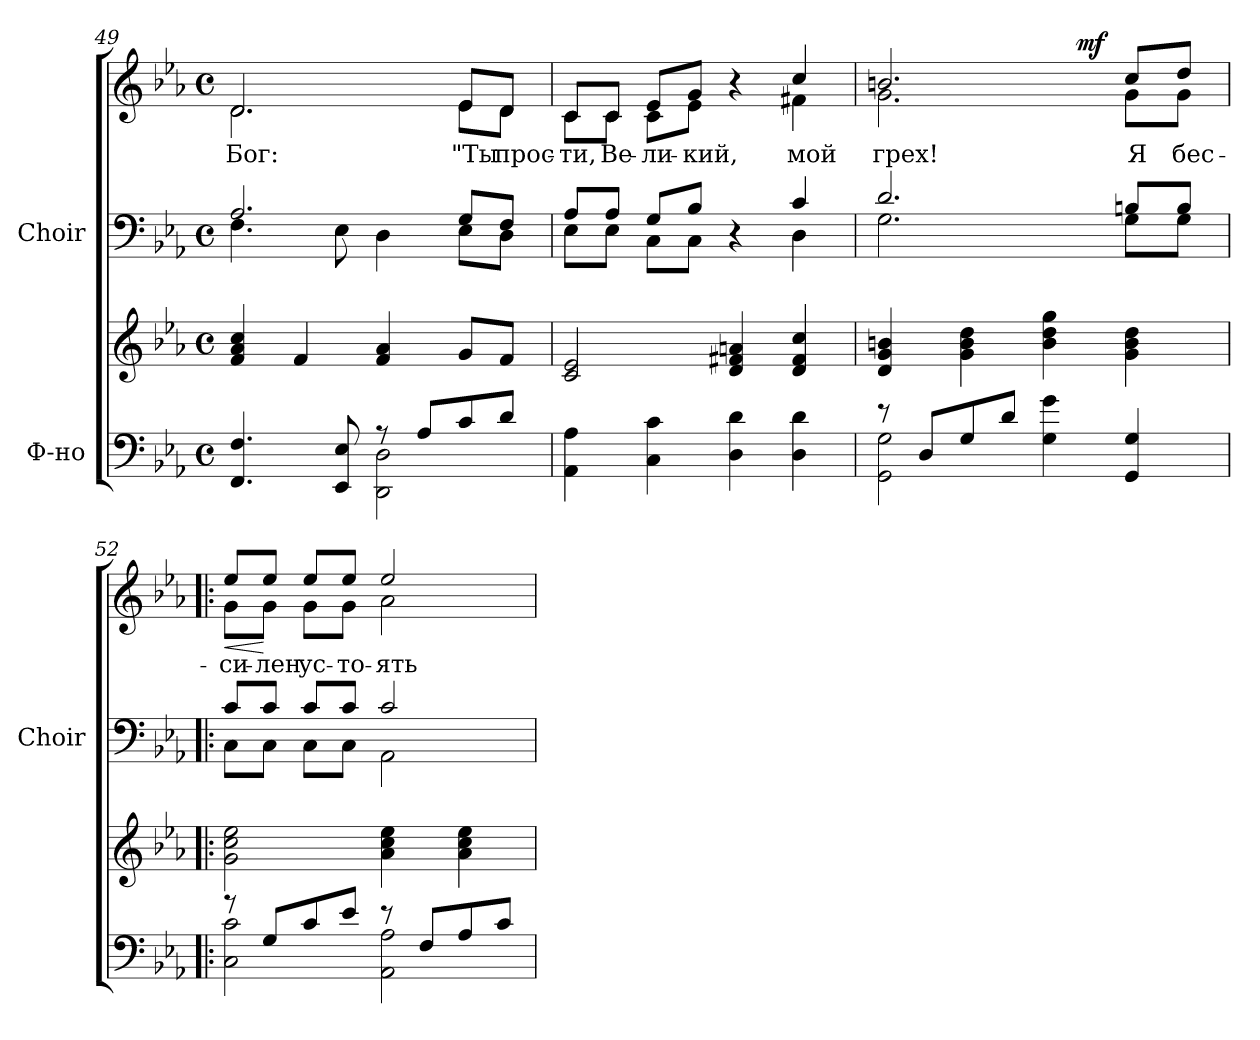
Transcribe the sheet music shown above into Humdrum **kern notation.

**kern	**kern	**kern	**kern	**text	**dynam
*part2	*part2	*part1	*part1	*part1	*part1
*staff4	*staff3	*staff2	*staff1	*staff1	*staff1/2
*I"Ф-но	*	*I"Choir	*	*	*
*	*	*I'Choir	*	*	*
*clefF4	*clefG2	*clefF4	*clefG2	*	*
*k[b-e-a-]	*k[b-e-a-]	*k[b-e-a-]	*k[b-e-a-]	*	*
*E-:	*E-:	*E-:	*E-:	*	*
*M4/4	*M4/4	*M4/4	*M4/4	*	*
*met(c)	*met(c)	*met(c)	*met(c)	*	*
=49	=49	=49	=49	=49	=49
*^	*	*^	*	*	*
!	!	!	!	!	!	!LO:LY:b:color=#000000	!
*	*	*	*	*	*^	*	*
4.FFi/ 4.Fi	2ryy	4fi/ 4a-i 4cci	2.A-i/	4.Fi\	2.di/	2.di\	Бог:	.
.	.	4fi/	.	.	.	.	.	.
8EE-i/ 8E-i	.	.	.	8E-i\	.	.	.	.
8r	2DDi\ 2Di	4fi/ 4a-i	.	4Di\	.	.	.	.
8A-i/L	.	.	.	.	.	.	.	.
!	!	!	!	!	!	!	!LO:LY:b:color=#000000	!
8ci/	.	8gi/L	8Gi/L	8E-i\L	8e-i/L	8e-i\L	"Ты	.
!	!	!	!	!	!	!	!LO:LY:b:color=#000000	!
8di/J	.	8fi/J	8Fi/J	8Di\J	8di/J	8di\J	прос-	.
*v	*v	*	*	*	*	*	*	*
!!LO:LB:g=z	!!
=50	=50	=50	=50	=50	=50	=50	=50
!	!	!	!	!	!	!LO:LY:b:color=#000000	!
4AA-i\ 4A-i	2ci/ 2e-i	8A-i/L	8E-i\L	8ci/L	8ci\L	-ти,	.
!	!	!	!	!	!	!LO:LY:b:color=#000000	!
.	.	8A-i/J	8E-i\J	8ci/J	8ci\J	Ве-	.
!	!	!	!	!	!	!LO:LY:b:color=#000000	!
4Ci\ 4ci	.	8Gi/L	8Ci\L	8e-i/L	8ci\L	-ли-	.
!	!	!	!	!	!	!LO:LY:b:color=#000000	!
.	.	8B-i/J	8Ci\J	8gi/J	8e-i\J	-кий,	.
4Di\ 4di	4di/ 4f#Xi 4ani	4r	4ryy	4r	4ryy	.	.
!	!	!	!	!	!	!LO:LY:b:color=#000000	!
4Di\ 4di	4di/ 4f#i 4cci	4ci/	4Di\	4cci/	4f#Xi\	мой	.
=51	=51	=51	=51	=51	=51	=51	=51
*^	*	*	*	*	*	*	*
!	!	!	!	!	!	!	!LO:LY:b:color=#000000	!
*	*	*	*	*^	*	*	*	*
8r	2GGi\ 2Gi	4di/ 4gi 4bni	2.di/	2.Gi\	2ryy	2.bni/	2.gi\	грех!	.
8Di/L	.	.	.	.	.	.	.	.	.
8Gi/	.	4gi\ 4bi 4ddi	.	.	.	.	.	.	.
8di/J	.	.	.	.	.	.	.	.	.
4Gi\ 4gi	2ryy	4bi\ 4ddi 4ggi	.	.	16.ryy	.	.	.	.
.	.	.	.	.	4ryy	.	.	.	mf
!	!	!	!	!	!	!	!	!LO:LY:b:color=#000000	!
4GGi/ 4Gi	.	4gi\ 4bi 4ddi	8Bni/L	8Gi\L	.	8cci/L	8gi\L	Я	.
.	.	.	.	.	8ryy	.	.	.	.
!	!	!	!	!	!	!	!	!LO:LY:b:color=#000000	!
.	.	.	8Bi/J	8Gi\J	.	8ddi/J	8gi\J	бес-	.
.	.	.	.	.	32ryy	.	.	.	.
*	*	*	*	*v	*v	*	*	*	*
=52!|:	=52!|:	=52!|:	=52!|:	=52!|:	=52!|:	=52!|:	=52!|:	=52!|:
*	*	*	*	*^	*	*	*	*
!	!	!	!	!	!	!	!	!LO:LY:b:color=#000000	!LO:HP:b
*	*	*	*	*v	*v	*	*	*	*
8r	2Ci\ 2ci	2gi\ 2cci 2ee-i	8ci/L	8Ci\L	8ee-i/L	8gi\L	-си-	<
!	!	!	!	!	!	!	!LO:LY:b:color=#000000	!
8Gi/L	.	.	8ci/J	8Ci\J	8ee-i/J	8gi\J	-лен	[
!	!	!	!	!	!	!	!LO:LY:b:color=#000000	!
8ci/	.	.	8ci/L	8Ci\L	8ee-i/L	8gi\L	ус-	.
!	!	!	!	!	!	!	!LO:LY:b:color=#000000	!
8e-i/J	.	.	8ci/J	8Ci\J	8ee-i/J	8gi\J	-то-	.
!	!	!	!	!	!	!	!LO:LY:b:color=#000000	!
8r	2AA-i\ 2A-i	4a-i\ 4cci 4ee-i	2ci/	2AA-i\	2ee-i/	2a-i\	-ять	.
8Fi/L	.	.	.	.	.	.	.	.
8A-i/	.	4a-i\ 4cci 4ee-i	.	.	.	.	.	.
8ci/J	.	.	.	.	.	.	.	.
*	*	*	*v	*v	*	*	*	*
*v	*v	*	*	*v	*v	*	*
=	=	=	=	=	=
*-	*-	*-	*-	*-	*-
